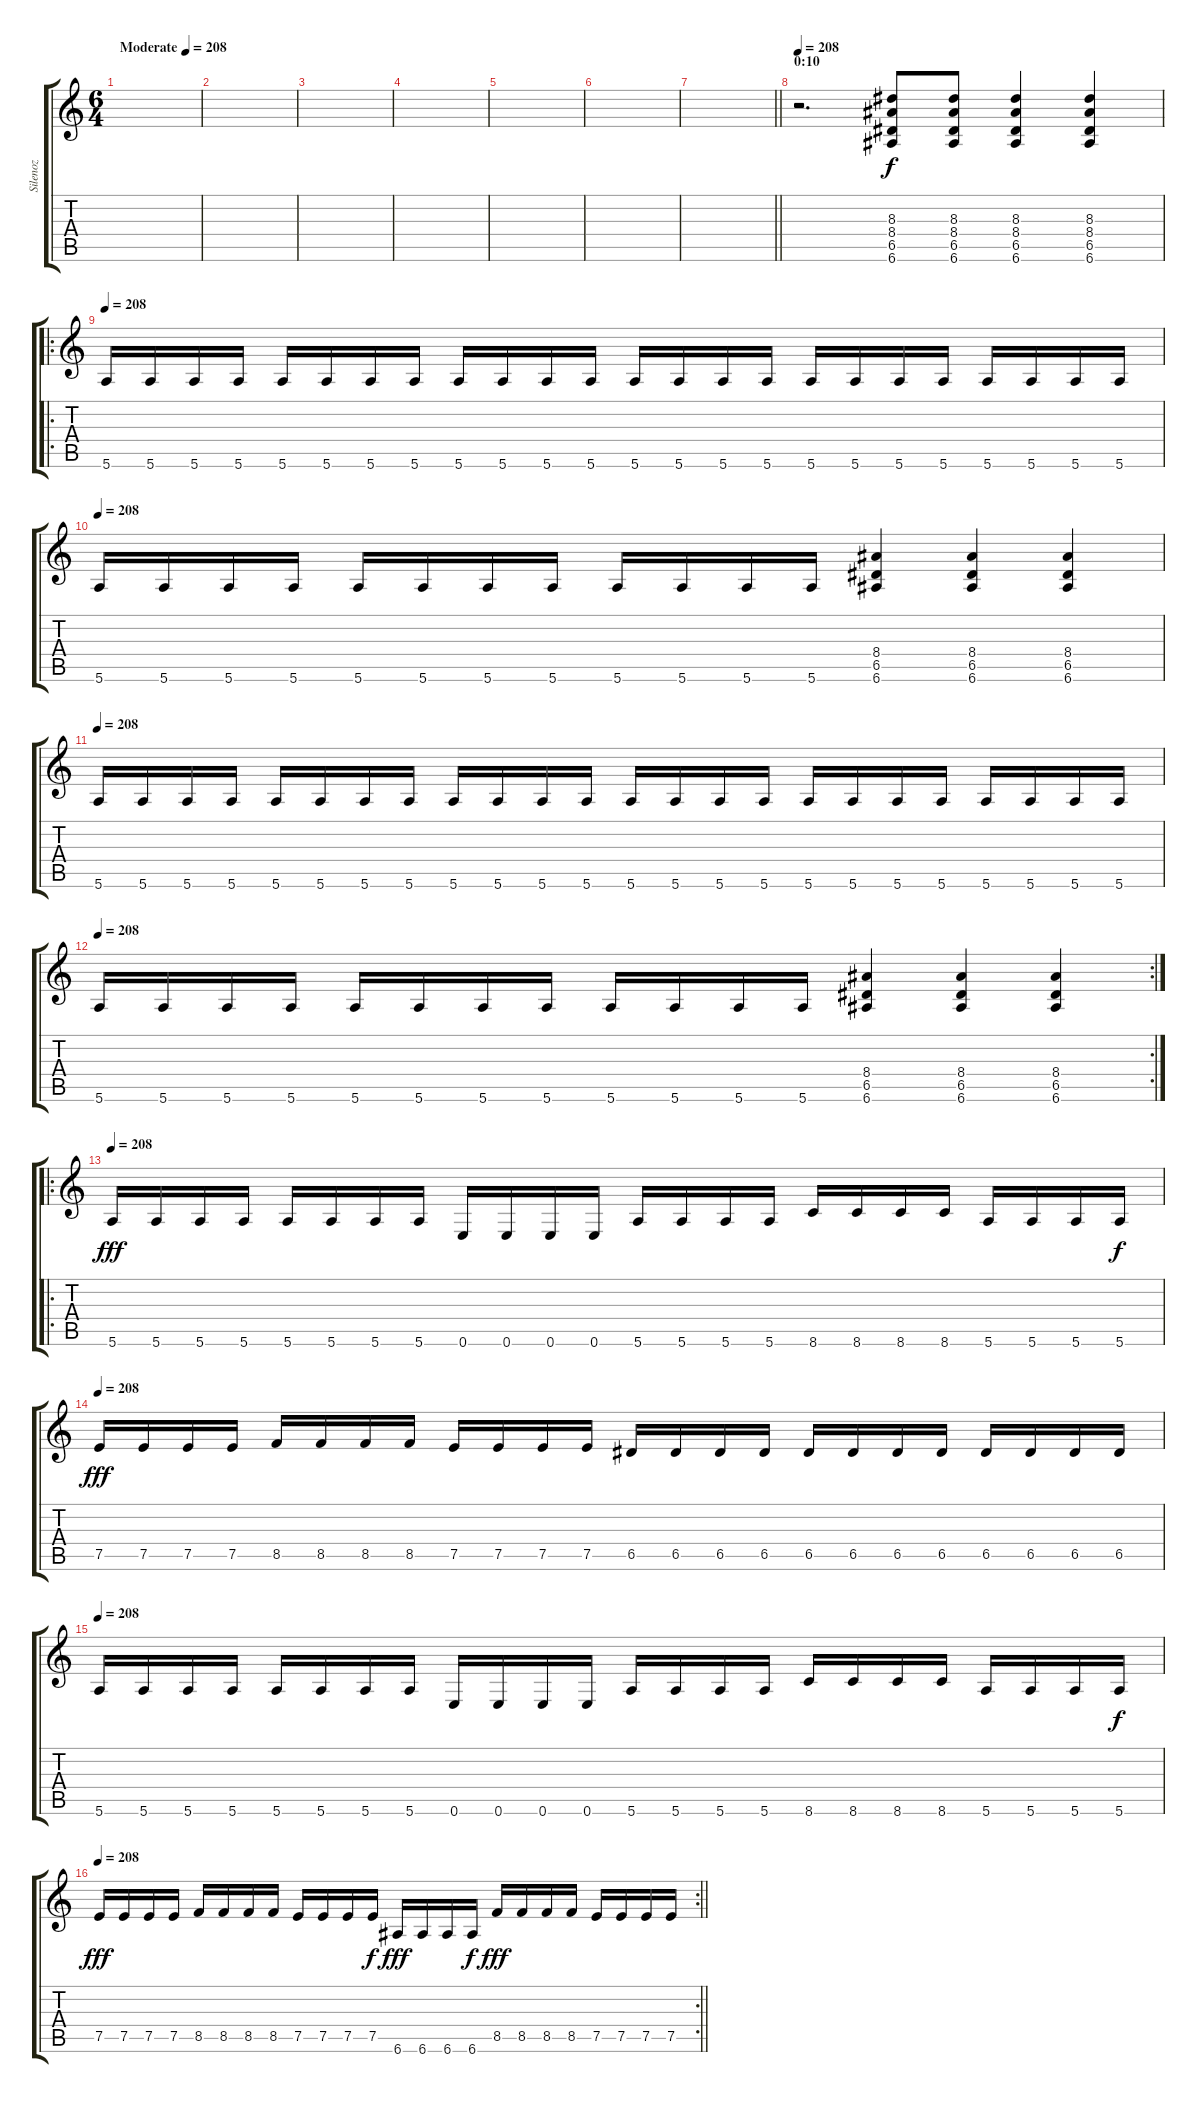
\track ("Silenoz" "Silenoz") {instrument distortionguitar}
\staff {score tabs}
\tuning (E4 B3 G3 D3 A2 E2) {hide}
\ts (6 4)
\tempo (208 "Moderate")
\clef g2
\ks c
|
|
|
|
|
|
\barLineRight lightlight
|
\section ("" "0:10")
\tempo 208
r.2{d} (8.3 8.4 6.5 6.6).8 (8.3 8.4 6.5 6.6).8 (8.3 8.4 6.5 6.6).4 (8.3 8.4 6.5 6.6).4 |
\ro
\tempo 208
5.6.16 5.6.16 5.6.16 5.6.16 5.6.16 5.6.16 5.6.16 5.6.16 5.6.16 5.6.16 5.6.16 5.6.16 5.6.16 5.6.16 5.6.16 5.6.16 5.6.16 5.6.16 5.6.16 5.6.16 5.6.16 5.6.16 5.6.16 5.6.16 |
\tempo 208
5.6.16 5.6.16 5.6.16 5.6.16 5.6.16 5.6.16 5.6.16 5.6.16 5.6.16 5.6.16 5.6.16 5.6.16 (8.4 6.5 6.6).4 (8.4 6.5 6.6).4 (8.4 6.5 6.6).4 |
\tempo 208
5.6.16 5.6.16 5.6.16 5.6.16 5.6.16 5.6.16 5.6.16 5.6.16 5.6.16 5.6.16 5.6.16 5.6.16 5.6.16 5.6.16 5.6.16 5.6.16 5.6.16 5.6.16 5.6.16 5.6.16 5.6.16 5.6.16 5.6.16 5.6.16 |
\rc 2
\tempo 208
5.6.16 5.6.16 5.6.16 5.6.16 5.6.16 5.6.16 5.6.16 5.6.16 5.6.16 5.6.16 5.6.16 5.6.16 (8.4 6.5 6.6).4 (8.4 6.5 6.6).4 (8.4 6.5 6.6).4 |
\ro
\tempo 208
5.6.16{dy fff} 5.6.16 5.6.16 5.6.16 5.6.16 5.6.16 5.6.16 5.6.16 0.6.16 0.6.16 0.6.16 0.6.16 5.6.16 5.6.16 5.6.16 5.6.16 8.6.16 8.6.16 8.6.16 8.6.16 5.6.16 5.6.16 5.6.16 5.6.16{dy f} |
\tempo 208
7.5.16{dy fff} 7.5.16 7.5.16 7.5.16 8.5.16 8.5.16 8.5.16 8.5.16 7.5.16 7.5.16 7.5.16 7.5.16 6.5.16 6.5.16 6.5.16 6.5.16 6.5.16 6.5.16 6.5.16 6.5.16 6.5.16 6.5.16 6.5.16 6.5.16 |
\tempo 208
5.6.16 5.6.16 5.6.16 5.6.16 5.6.16 5.6.16 5.6.16 5.6.16 0.6.16 0.6.16 0.6.16 0.6.16 5.6.16 5.6.16 5.6.16 5.6.16 8.6.16 8.6.16 8.6.16 8.6.16 5.6.16 5.6.16 5.6.16 5.6.16{dy f} |
\rc 2
\tempo 208
\barLineRight lightlight
7.5.16{dy fff} 7.5.16 7.5.16 7.5.16 8.5.16 8.5.16 8.5.16 8.5.16 7.5.16 7.5.16 7.5.16 7.5.16{dy f} 6.6.16{dy fff} 6.6.16 6.6.16 6.6.16{dy f} 8.5.16{dy fff} 8.5.16 8.5.16 8.5.16 7.5.16 7.5.16 7.5.16 7.5.16
